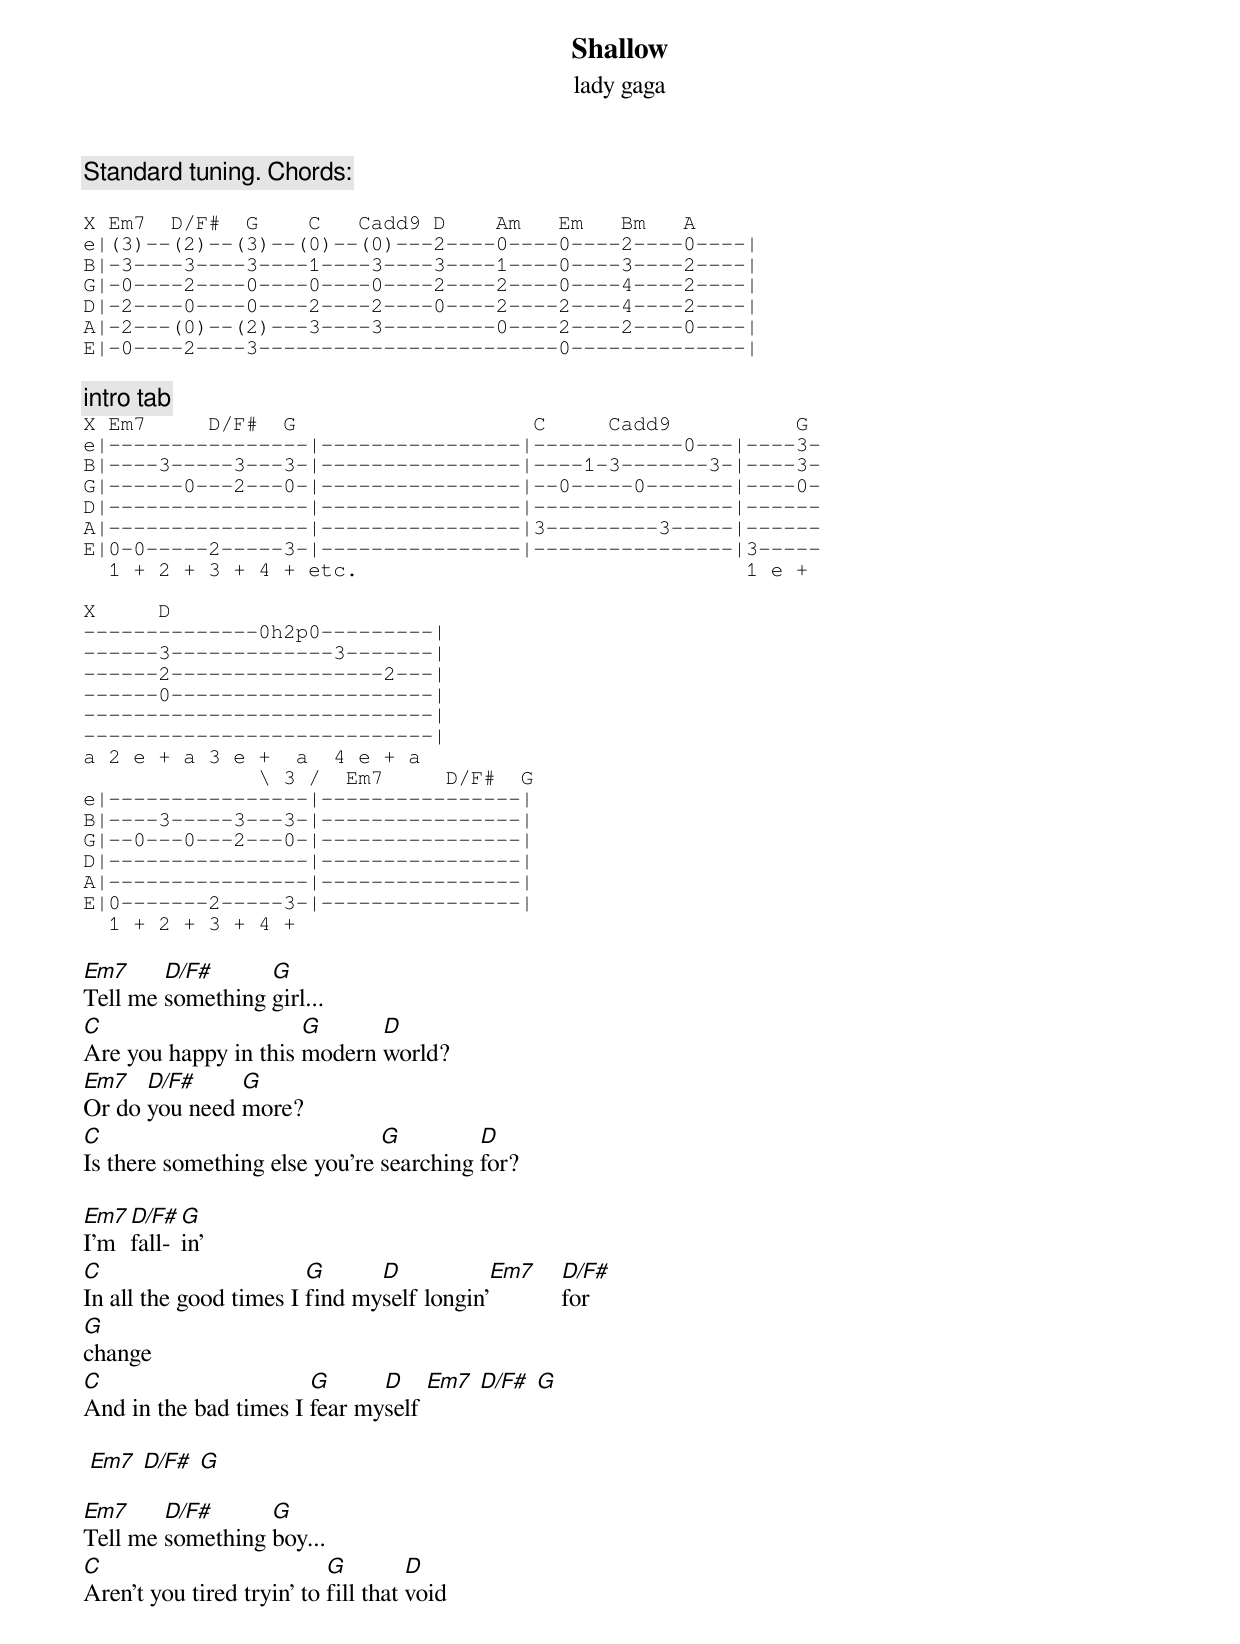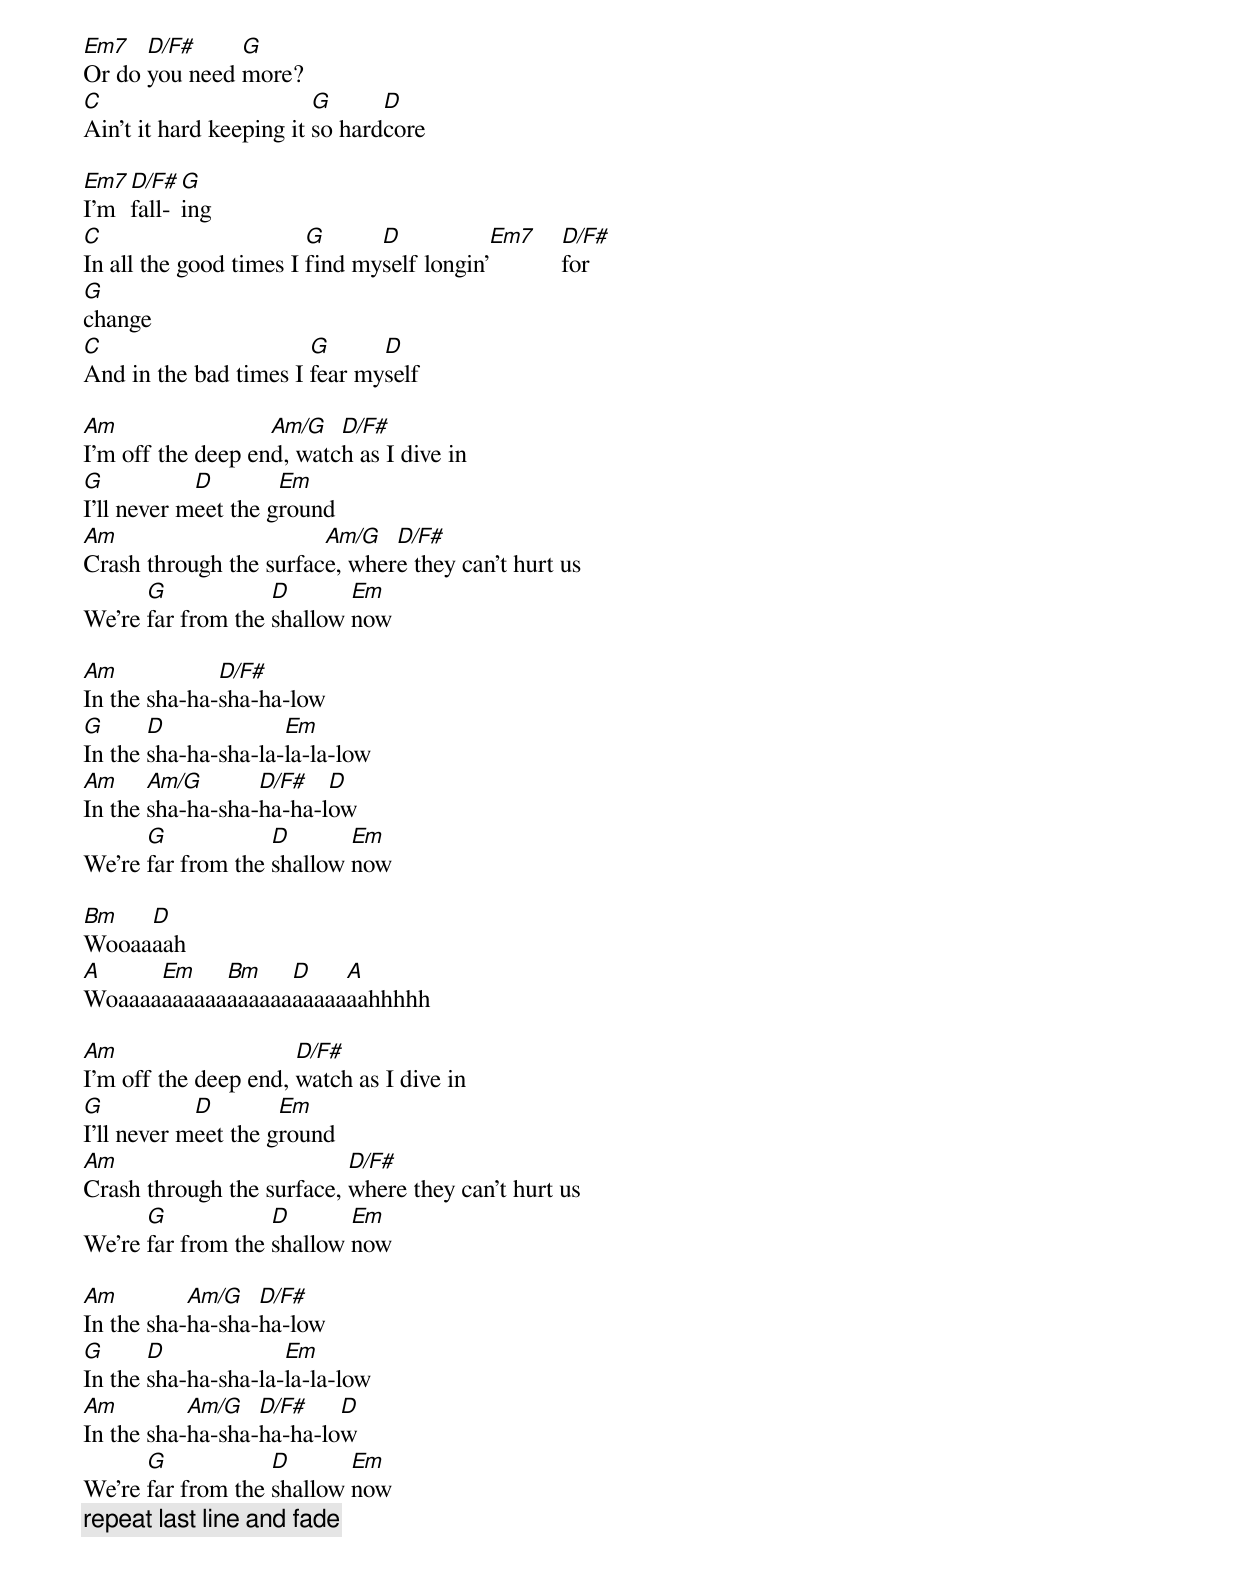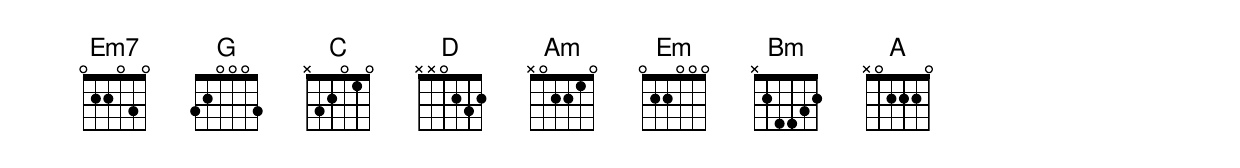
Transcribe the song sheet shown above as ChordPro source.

{title: Shallow}
{subtitle: lady gaga}

{c:Standard tuning. Chords:}

{sot}
X Em7  D/F#  G    C   Cadd9 D    Am   Em   Bm   A
e|(3)--(2)--(3)--(0)--(0)---2----0----0----2----0----|
B|-3----3----3----1----3----3----1----0----3----2----|
G|-0----2----0----0----0----2----2----0----4----2----|
D|-2----0----0----2----2----0----2----2----4----2----|
A|-2---(0)--(2)---3----3---------0----2----2----0----|
E|-0----2----3------------------------0--------------|
{eot}

{c:intro tab}
{sot}
X Em7     D/F#  G                   C     Cadd9          G
e|----------------|----------------|------------0---|----3-
B|----3-----3---3-|----------------|----1-3-------3-|----3-
G|------0---2---0-|----------------|--0-----0-------|----0-
D|----------------|----------------|----------------|------
A|----------------|----------------|3---------3-----|------
E|0-0-----2-----3-|----------------|----------------|3-----
  1 + 2 + 3 + 4 + etc.                               1 e +

X     D
--------------0h2p0---------|
------3-------------3-------|
------2-----------------2---|
------0---------------------|
----------------------------|
----------------------------|
a 2 e + a 3 e +  a  4 e + a
              \ 3 /  Em7     D/F#  G
e|----------------|----------------|
B|----3-----3---3-|----------------|
G|--0---0---2---0-|----------------|
D|----------------|----------------|
A|----------------|----------------|
E|0-------2-----3-|----------------|
  1 + 2 + 3 + 4 +
{eot}

[Em7]Tell me [D/F#]something [G]girl...
[C]Are you happy in this [G]modern [D]world?
[Em7]Or do [D/F#]you need [G]more?
[C]Is there something else you’re [G]searching [D]for?

[Em7]I’m [D/F#]fall-[G]in'
[C]In all the good times I [G]find my[D]self longin'[Em7]    [D/F#]for
[G]change
[C]And in the bad times I [G]fear my[D]self [Em7] [D/F#] [G]

 [Em7] [D/F#] [G]

[Em7]Tell me [D/F#]something [G]boy...
[C]Aren’t you tired tryin' to [G]fill that [D]void
[Em7]Or do [D/F#]you need [G]more?
[C]Ain’t it hard keeping it [G]so hard[D]core

[Em7]I’m [D/F#]fall-[G]ing
[C]In all the good times I [G]find my[D]self longin'[Em7]    [D/F#]for
[G]change
[C]And in the bad times I [G]fear my[D]self

[Am]I’m off the deep en[Am/G]d, watc[D/F#]h as I dive in
[G]I’ll never m[D]eet the g[Em]round
[Am]Crash through the surfac[Am/G]e, wher[D/F#]e they can’t hurt us
We’re [G]far from the [D]shallow [Em]now

[Am]In the sha-ha-[D/F#]sha-ha-low
[G]In the [D]sha-ha-sha-la-[Em]la-la-low
[Am]In the [Am/G]sha-ha-sha-[D/F#]ha-ha-l[D]ow
We’re [G]far from the [D]shallow [Em]now

[Bm]Wooaa[D]aah
[A]Woaaaa[Em]aaaaaa[Bm]aaaaaa[D]aaaaa[A]aahhhhh

[Am]I’m off the deep end, [D/F#]watch as I dive in
[G]I’ll never m[D]eet the g[Em]round
[Am]Crash through the surface, [D/F#]where they can’t hurt us
We’re [G]far from the [D]shallow [Em]now

[Am]In the sha-[Am/G]ha-sha-[D/F#]ha-low
[G]In the [D]sha-ha-sha-la-[Em]la-la-low
[Am]In the sha-[Am/G]ha-sha-[D/F#]ha-ha-lo[D]w
We’re [G]far from the [D]shallow [Em]now
{c:repeat last line and fade}
